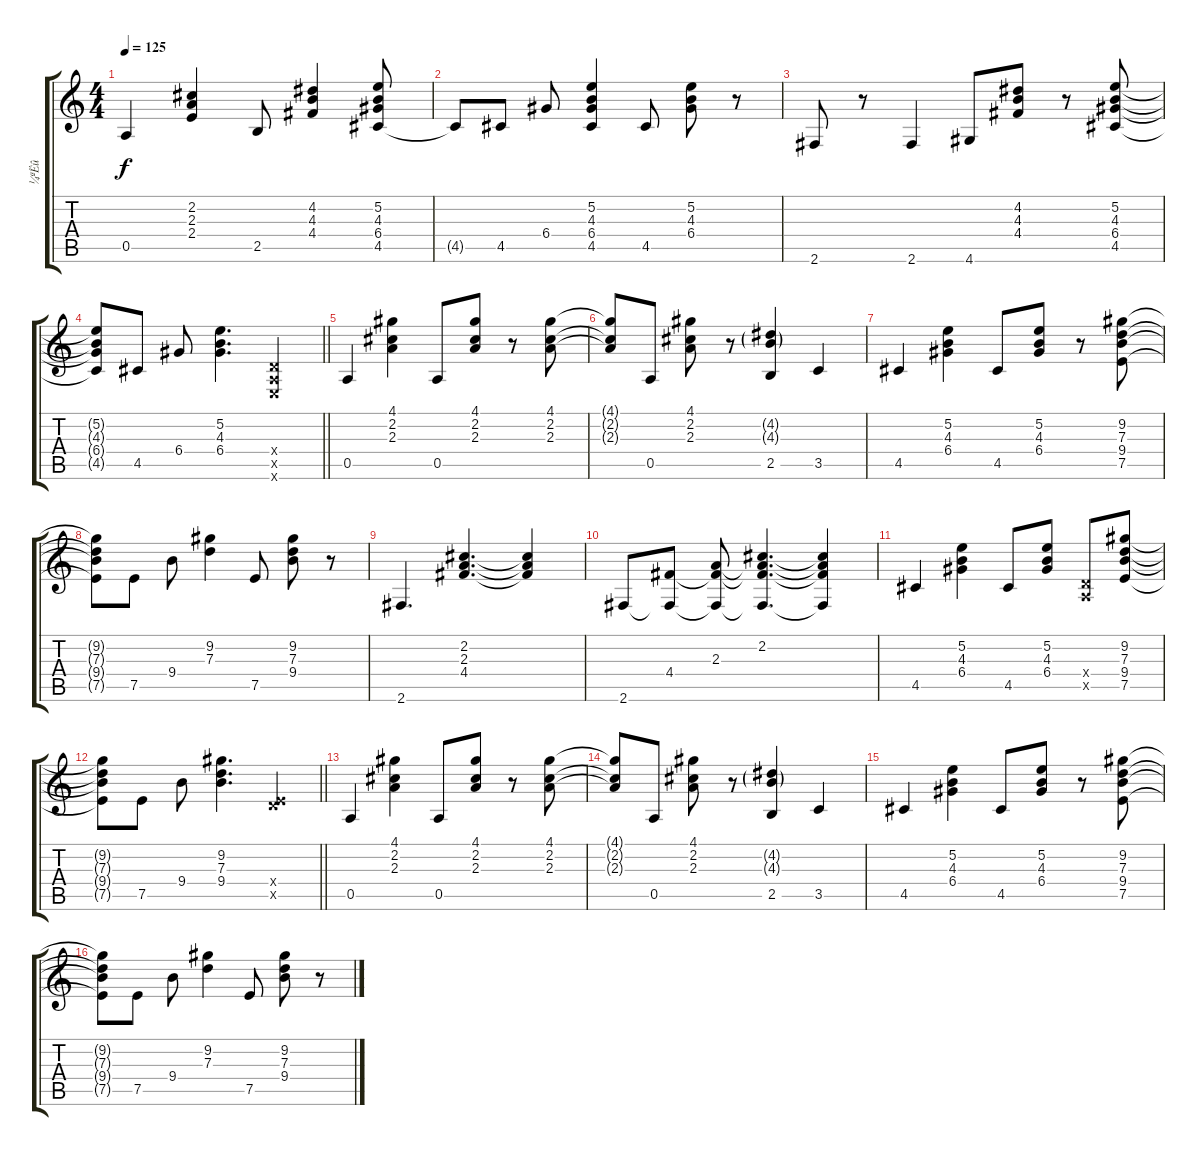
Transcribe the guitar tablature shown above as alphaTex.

\track ("¼ªËû" "¼ªËû") {instrument acousticguitarsteel}
\staff {score tabs}
\tuning (E4 B3 G3 D3 A2 E2) {hide}
\ts (4 4)
\tempo 125
\clef g2
\ks c
0.5.4{dy f} (2.2 2.3 2.4).4 2.5.8 (4.2 4.3 4.4).4 (5.2 4.3 6.4 4.5).8 |
4.5{t}.8 4.5.8 6.4.8 (5.2 4.3 6.4 4.5).4 4.5.8 (5.2 4.3 6.4).8 r.8 |
2.6.8 r.8 2.6.4 4.6.8 (4.2 4.3 4.4).8 r.8 (5.2 4.3 6.4 4.5).8 |
\barLineRight lightlight
(5.2{t} 4.3{t} 6.4{t} 4.5{t}).8 4.5.8 6.4.8 (5.2 4.3 6.4).4{d} (0.4{x} 0.5{x} 0.6{x}).4 |
0.5.4 (4.1 2.2 2.3).4 0.5.8 (4.1 2.2 2.3).8 r.8 (4.1 2.2 2.3).8 |
(4.1{t} 2.2{t} 2.3{t}).8 0.5.8 (4.1 2.2 2.3).8 r.8 (4.2{g} 4.3{g} 2.5).4 3.5.4 |
4.5.4 (5.2 4.3 6.4).4 4.5.8 (5.2 4.3 6.4).8 r.8 (9.2 7.3 9.4 7.5).8 |
(9.2{t} 7.3{t} 9.4{t} 7.5{t}).8 7.5.8 9.4.8 (9.2 7.3).4 7.5.8 (9.2 7.3 9.4).8 r.8 |
2.6.4{d} (2.2 2.3 4.4).4{d} (2.2{t} 2.3{t} 4.4{t}).4 |
2.6.8 (4.4 2.6{t}).8 (2.3 4.4{t} 2.6{t}).8 (2.2 2.3{t} 4.4{t} 2.6{t}).4{d} (2.2{t} 2.3{t} 4.4{t} 2.6{t}).4 |
4.5.4 (5.2 4.3 6.4).4 4.5.8 (5.2 4.3 6.4).8 (0.4{x} 0.5{x}).8 (9.2 7.3 9.4 7.5).8 |
\barLineRight lightlight
(9.2{t} 7.3{t} 9.4{t} 7.5{t}).8 7.5.8 9.4.8 (9.2 7.3 9.4).4{d} (0.4{x} 7.5{x}).4 |
0.5.4 (4.1 2.2 2.3).4 0.5.8 (4.1 2.2 2.3).8 r.8 (4.1 2.2 2.3).8 |
(4.1{t} 2.2{t} 2.3{t}).8 0.5.8 (4.1 2.2 2.3).8 r.8 (4.2{g} 4.3{g} 2.5).4 3.5.4 |
4.5.4 (5.2 4.3 6.4).4 4.5.8 (5.2 4.3 6.4).8 r.8 (9.2 7.3 9.4 7.5).8 |
(9.2{t} 7.3{t} 9.4{t} 7.5{t}).8 7.5.8 9.4.8 (9.2 7.3).4 7.5.8 (9.2 7.3 9.4).8 r.8
